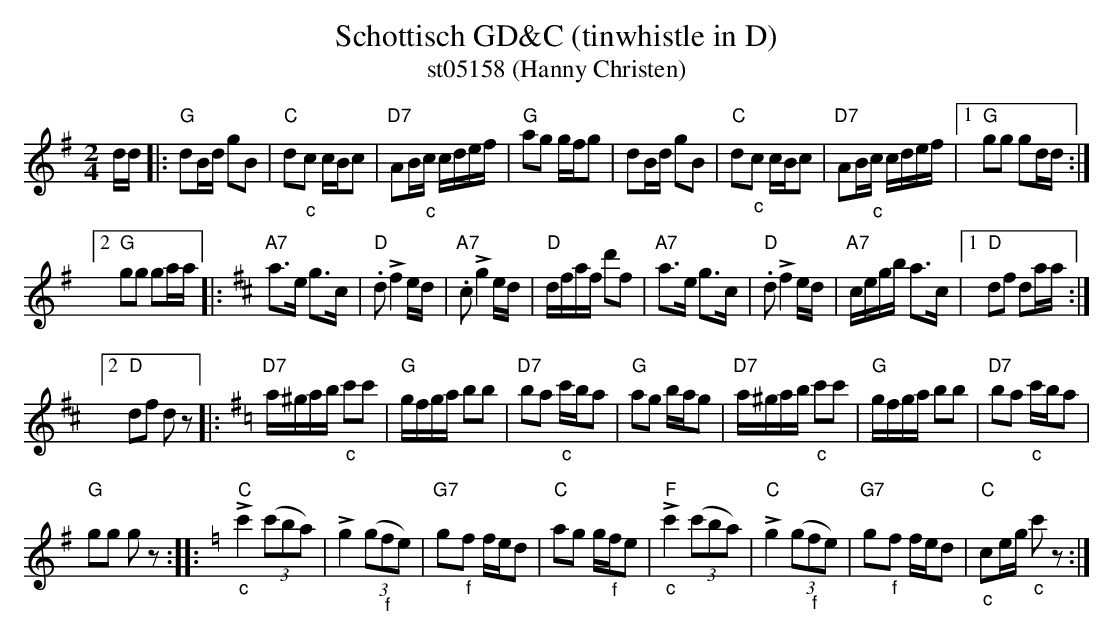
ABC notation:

X:1
T:Schottisch GD&C (tinwhistle in D)
T: st05158 (Hanny Christen)
M:2/4
L:1/16
K:G %%MIDI gchordon
dd |: "G"d2Bd g2B2 | "C"d2"_c"c2 cBc2 | "D7"A2B"_c"c cdef | "G"a2g2 gfg2 | d2Bd g2B2 | "C"d2"_c"c2 cBc2 | "D7"A2B"_c"c cdef |1 "G"g2g2 g2dd :|2
"G"g2g2 g2aa |: [K:D] "A7"a3e g3c | "D".d2 !>!f4 ed | "A7".c2 !>!g4 ed | "D"dfaf d'2f2 | "A7"a3e g3c |"D".d2 !>!f4 ed | "A7"cegb a3c |1 "D"d2f2 d2aa :|2
"D"d2f2 d2z2 |: [K:G] "D7"a^gab "_c"c'2c'2 | "G"gfga b2b2 | "D7"b2a2 "_c"c'ba2 | "G"a2g2 bag2 | "D7"a^gab "_c"c'2c'2 | "G"gfga b2b2 | "D7"b2a2 "_c"c'ba2 |
"G"g2g2 g2z2:: [K:C] "C"!>!"_c"c'4 ((3c'2b2a2) | !>!g4 ((3g2"_f"f2e2) | "G7"g2"_f"f2 fed2 | "C"a2g2 g"_f"fe2 | "F"!>!"_c"c'4 ((3c'2b2a2) | "C"!>!g4 ((3g2"_f"f2e2) | "G7"g2"_f"f2 fed2 | "C""_c"c2eg "_c"c'2z2 :|
